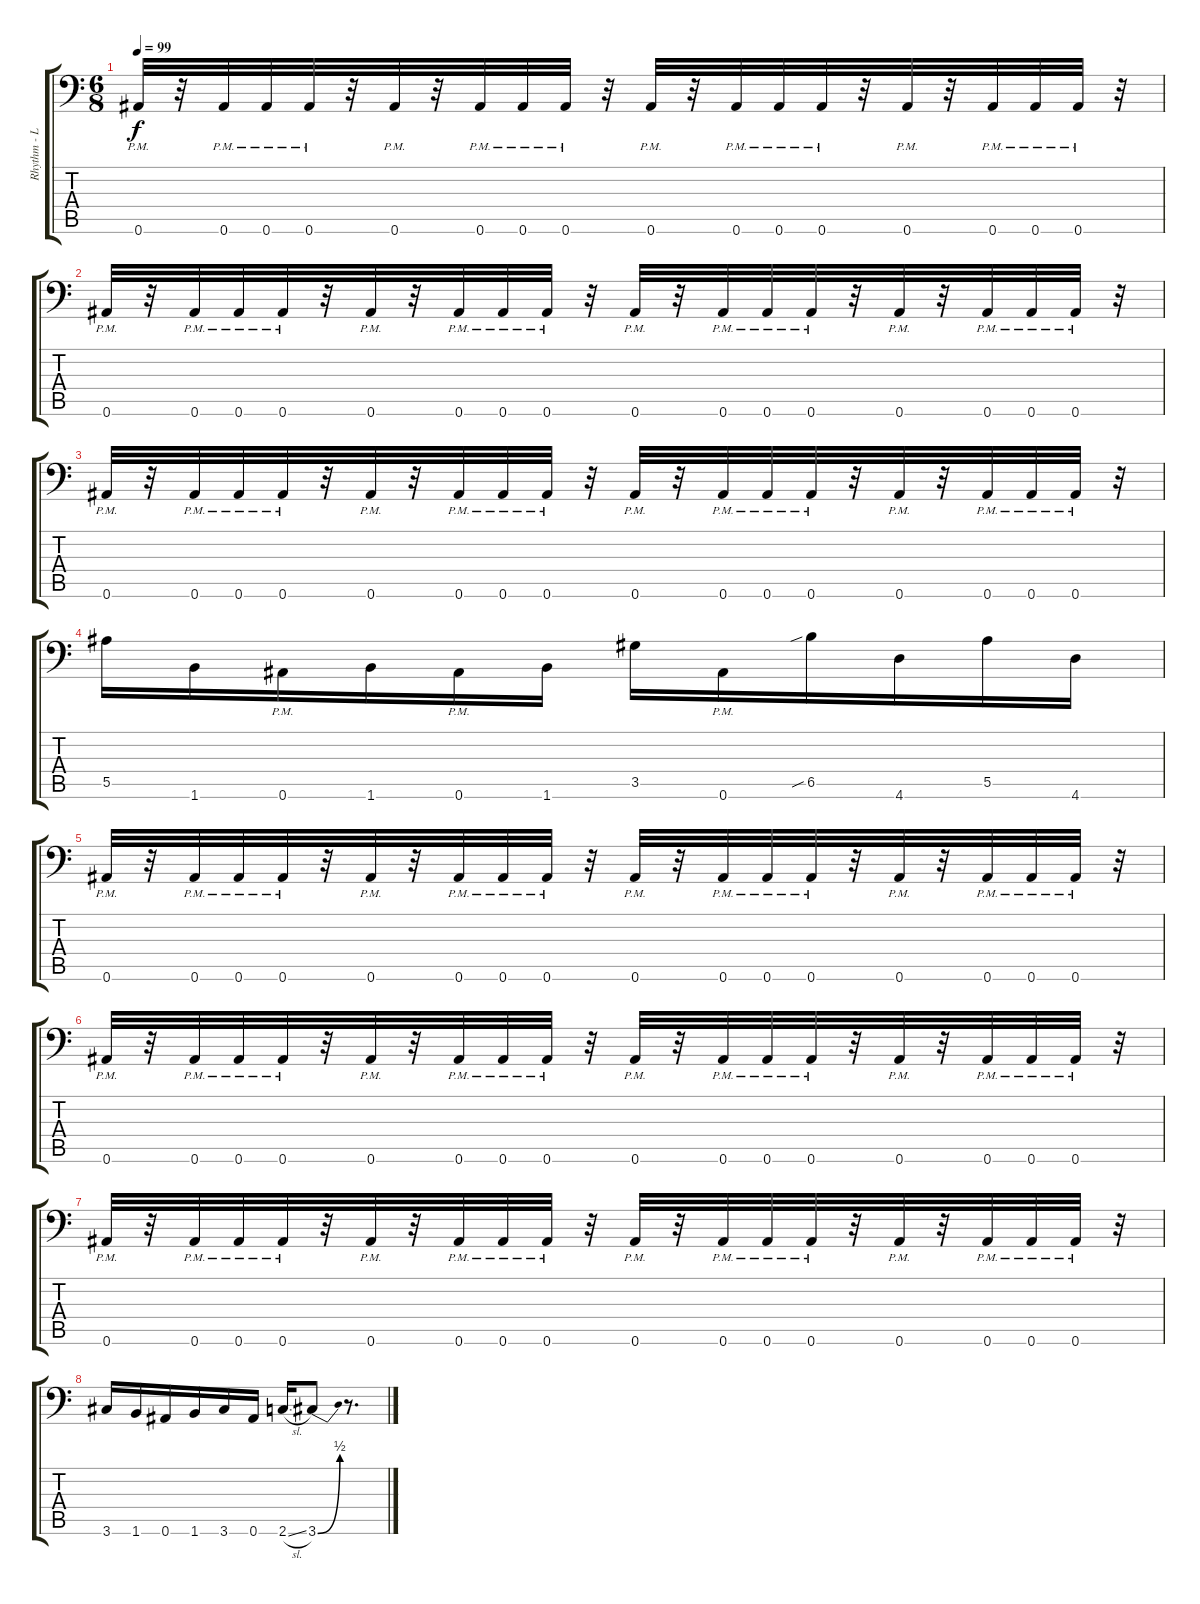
\track ("Rhythm - Left" "Rhythm - L") {instrument overdrivenguitar}
\staff {score tabs}
\tuning (C4 G3 Eb3 Bb2 F2 Bb1) {hide}
\ts (6 8)
\tempo 99
\clef f4
\ks c
0.6{pm}.32{dy f} r.32 0.6{pm}.32 0.6{pm}.32 0.6{pm}.32 r.32 0.6{pm}.32 r.32 0.6{pm}.32 0.6{pm}.32 0.6{pm}.32 r.32 0.6{pm}.32 r.32 0.6{pm}.32 0.6{pm}.32 0.6{pm}.32 r.32 0.6{pm}.32 r.32 0.6{pm}.32 0.6{pm}.32 0.6{pm}.32 r.32 |
0.6{pm}.32 r.32 0.6{pm}.32 0.6{pm}.32 0.6{pm}.32 r.32 0.6{pm}.32 r.32 0.6{pm}.32 0.6{pm}.32 0.6{pm}.32 r.32 0.6{pm}.32 r.32 0.6{pm}.32 0.6{pm}.32 0.6{pm}.32 r.32 0.6{pm}.32 r.32 0.6{pm}.32 0.6{pm}.32 0.6{pm}.32 r.32 |
0.6{pm}.32 r.32 0.6{pm}.32 0.6{pm}.32 0.6{pm}.32 r.32 0.6{pm}.32 r.32 0.6{pm}.32 0.6{pm}.32 0.6{pm}.32 r.32 0.6{pm}.32 r.32 0.6{pm}.32 0.6{pm}.32 0.6{pm}.32 r.32 0.6{pm}.32 r.32 0.6{pm}.32 0.6{pm}.32 0.6{pm}.32 r.32 |
5.5.16 1.6.16 0.6{pm}.16 1.6.16 0.6{pm}.16 1.6.16 3.5.16 0.6{pm}.16 6.5{sib}.16 4.6.16 5.5.16 4.6.16 |
0.6{pm}.32 r.32 0.6{pm}.32 0.6{pm}.32 0.6{pm}.32 r.32 0.6{pm}.32 r.32 0.6{pm}.32 0.6{pm}.32 0.6{pm}.32 r.32 0.6{pm}.32 r.32 0.6{pm}.32 0.6{pm}.32 0.6{pm}.32 r.32 0.6{pm}.32 r.32 0.6{pm}.32 0.6{pm}.32 0.6{pm}.32 r.32 |
0.6{pm}.32 r.32 0.6{pm}.32 0.6{pm}.32 0.6{pm}.32 r.32 0.6{pm}.32 r.32 0.6{pm}.32 0.6{pm}.32 0.6{pm}.32 r.32 0.6{pm}.32 r.32 0.6{pm}.32 0.6{pm}.32 0.6{pm}.32 r.32 0.6{pm}.32 r.32 0.6{pm}.32 0.6{pm}.32 0.6{pm}.32 r.32 |
0.6{pm}.32 r.32 0.6{pm}.32 0.6{pm}.32 0.6{pm}.32 r.32 0.6{pm}.32 r.32 0.6{pm}.32 0.6{pm}.32 0.6{pm}.32 r.32 0.6{pm}.32 r.32 0.6{pm}.32 0.6{pm}.32 0.6{pm}.32 r.32 0.6{pm}.32 r.32 0.6{pm}.32 0.6{pm}.32 0.6{pm}.32 r.32 |
3.6.16 1.6.16 0.6.16 1.6.16 3.6.16 0.6.16 2.6{sl}.16 3.6{be (bend 0 0 60 2)}.8 r.8{d}
